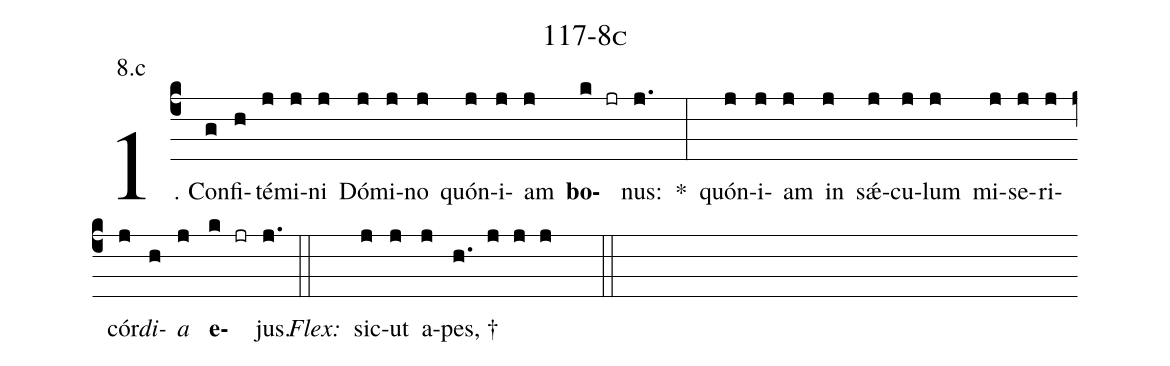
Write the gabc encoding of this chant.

name: 117-8c;
annotation: 8.c;
%%
(c4)1. Con(g)fi(h)té(j)mi(j)ni(j) Dó(j)mi(j)no(j) quón(j)i(j)am(j) <b>bo</b>(k jr)nus:(j.) *(:) quón(j)i(j)am(j) in(j) sǽ(j)cu(j)lum(j) mi(j)se(j)ri(j)cór(j)<i>di</i>(h)<i>a</i>(j) <b>e</b>(k jr)jus.(j.) (::)
<i>Flex:</i>()  sic(j)ut(j) a(j)pes, †(h. j j j  ::)
